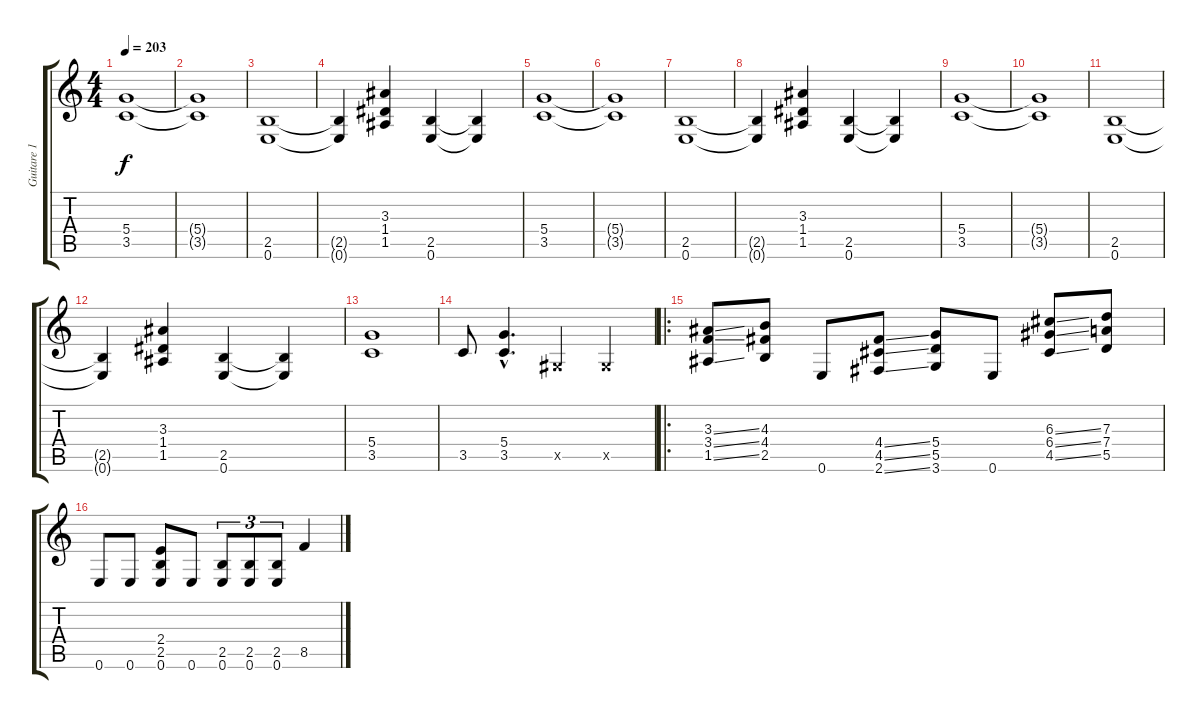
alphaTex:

\track ("Guitare 1" "Guitare 1") {instrument acousticguitarsteel}
\staff {score tabs}
\tuning (E4 B3 G3 D3 A2 E2) {hide}
\ts (4 4)
\tempo 203
\clef g2
\ks c
(5.4 3.5).1{dy f} |
(5.4{t} 3.5{t}).1 |
(2.5 0.6).1 |
(2.5{t} 0.6{t}).4 (3.3 1.4 1.5).4 (2.5 0.6).4 (2.5{t} 0.6{t}).4 |
(5.4 3.5).1 |
(5.4{t} 3.5{t}).1 |
(2.5 0.6).1 |
(2.5{t} 0.6{t}).4 (3.3 1.4 1.5).4 (2.5 0.6).4 (2.5{t} 0.6{t}).4 |
(5.4 3.5).1 |
(5.4{t} 3.5{t}).1 |
(2.5 0.6).1 |
(2.5{t} 0.6{t}).4 (3.3 1.4 1.5).4 (2.5 0.6).4 (2.5{t} 0.6{t}).4 |
(5.4 3.5).1 |
3.5.8 (5.4{hac} 3.5{hac}).4{d} -1.5{x}.4 -1.5{x}.4 |
\ro
(3.3{ss} 3.4{ss} 1.5{ss}).8 (4.3 4.4 2.5).8 0.6.8 (4.4{ss} 4.5{ss} 2.6{ss}).8 (5.4 5.5 3.6).8 0.6.8 (6.3{ss} 6.4{ss} 4.5{ss}).8 (7.3 7.4 5.5).8 |
0.6.8 0.6.8 (2.4 2.5 0.6).8 0.6.8 (2.5 0.6).8{tu (3 2)} (2.5 0.6).8{tu (3 2)} (2.5 0.6).8{tu (3 2)} 8.5.4
